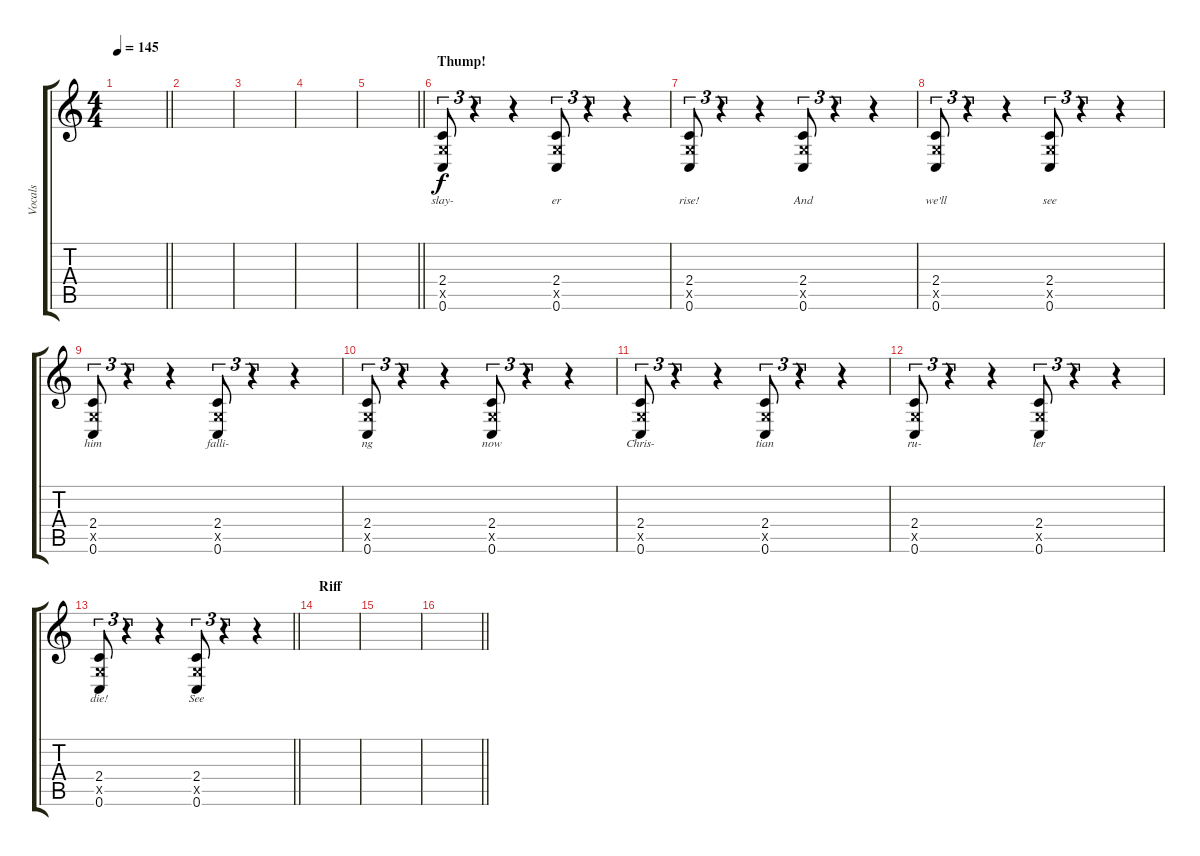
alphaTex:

\track ("Vocals" "Vocals") {instrument overdrivenguitar}
\staff {score tabs}
\tuning (C4 G3 Eb3 Bb2 F2 C2) {hide}
\ts (4 4)
\tempo 145
\clef g2
\barLineRight lightlight
\ks c
|
\section ("" "")
|
|
|
\barLineRight lightlight
|
\section ("" "Thump!")
(2.4 2.5{x} 0.6).8{tu (3 2) lyrics (0 "slay-") lyrics (1 "") lyrics (2 "") lyrics (3 "") lyrics (4 "")} r.4{tu (3 2)} r.4 (2.4 2.5{x} 0.6).8{tu (3 2) lyrics (0 "er") lyrics (1 "") lyrics (2 "") lyrics (3 "") lyrics (4 "")} r.4{tu (3 2)} r.4 |
(2.4 2.5{x} 0.6).8{tu (3 2) lyrics (0 "rise!") lyrics (1 "") lyrics (2 "") lyrics (3 "") lyrics (4 "")} r.4{tu (3 2)} r.4 (2.4 2.5{x} 0.6).8{tu (3 2) lyrics (0 "And") lyrics (1 "") lyrics (2 "") lyrics (3 "") lyrics (4 "")} r.4{tu (3 2)} r.4 |
(2.4 2.5{x} 0.6).8{tu (3 2) lyrics (0 "we'll") lyrics (1 "") lyrics (2 "") lyrics (3 "") lyrics (4 "")} r.4{tu (3 2)} r.4 (2.4 2.5{x} 0.6).8{tu (3 2) lyrics (0 "see") lyrics (1 "") lyrics (2 "") lyrics (3 "") lyrics (4 "")} r.4{tu (3 2)} r.4 |
(2.4 2.5{x} 0.6).8{tu (3 2) lyrics (0 "him") lyrics (1 "") lyrics (2 "") lyrics (3 "") lyrics (4 "")} r.4{tu (3 2)} r.4 (2.4 2.5{x} 0.6).8{tu (3 2) lyrics (0 "falli-") lyrics (1 "") lyrics (2 "") lyrics (3 "") lyrics (4 "")} r.4{tu (3 2)} r.4 |
(2.4 2.5{x} 0.6).8{tu (3 2) lyrics (0 "ng") lyrics (1 "") lyrics (2 "") lyrics (3 "") lyrics (4 "")} r.4{tu (3 2)} r.4 (2.4 2.5{x} 0.6).8{tu (3 2) lyrics (0 "now") lyrics (1 "") lyrics (2 "") lyrics (3 "") lyrics (4 "")} r.4{tu (3 2)} r.4 |
(2.4 2.5{x} 0.6).8{tu (3 2) lyrics (0 "Chris-") lyrics (1 "") lyrics (2 "") lyrics (3 "") lyrics (4 "")} r.4{tu (3 2)} r.4 (2.4 2.5{x} 0.6).8{tu (3 2) lyrics (0 "tian") lyrics (1 "") lyrics (2 "") lyrics (3 "") lyrics (4 "")} r.4{tu (3 2)} r.4 |
(2.4 2.5{x} 0.6).8{tu (3 2) lyrics (0 "ru-") lyrics (1 "") lyrics (2 "") lyrics (3 "") lyrics (4 "")} r.4{tu (3 2)} r.4 (2.4 2.5{x} 0.6).8{tu (3 2) lyrics (0 "ler") lyrics (1 "") lyrics (2 "") lyrics (3 "") lyrics (4 "")} r.4{tu (3 2)} r.4 |
\barLineRight lightlight
(2.4 2.5{x} 0.6).8{tu (3 2) lyrics (0 "die!") lyrics (1 "") lyrics (2 "") lyrics (3 "") lyrics (4 "")} r.4{tu (3 2)} r.4 (2.4 2.5{x} 0.6).8{tu (3 2) lyrics (0 "See") lyrics (1 "") lyrics (2 "") lyrics (3 "") lyrics (4 "")} r.4{tu (3 2)} r.4 |
\section ("" "Riff")
|
|
\barLineRight lightlight
